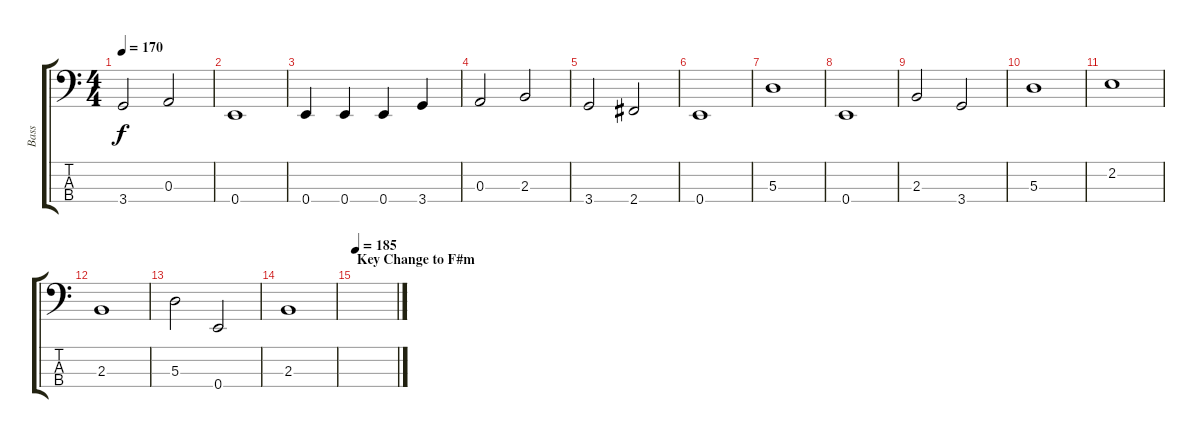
\track ("Bass" "Bass") {instrument electricbassfinger}
\staff {score tabs}
\tuning (G2 D2 A1 E1) {hide}
\ts (4 4)
\tempo 170
\clef f4
\ks c
3.4.2{dy f} 0.3.2 |
0.4.1 |
0.4.4 0.4.4 0.4.4 3.4.4 |
0.3.2 2.3.2 |
3.4.2 2.4.2 |
0.4.1 |
5.3.1 |
0.4.1 |
2.3.2 3.4.2 |
5.3.1 |
2.2.1 |
2.3.1 |
5.3.2 0.4.2 |
2.3.1 |
\section ("" "Key Change to F#m")
\tempo 185
